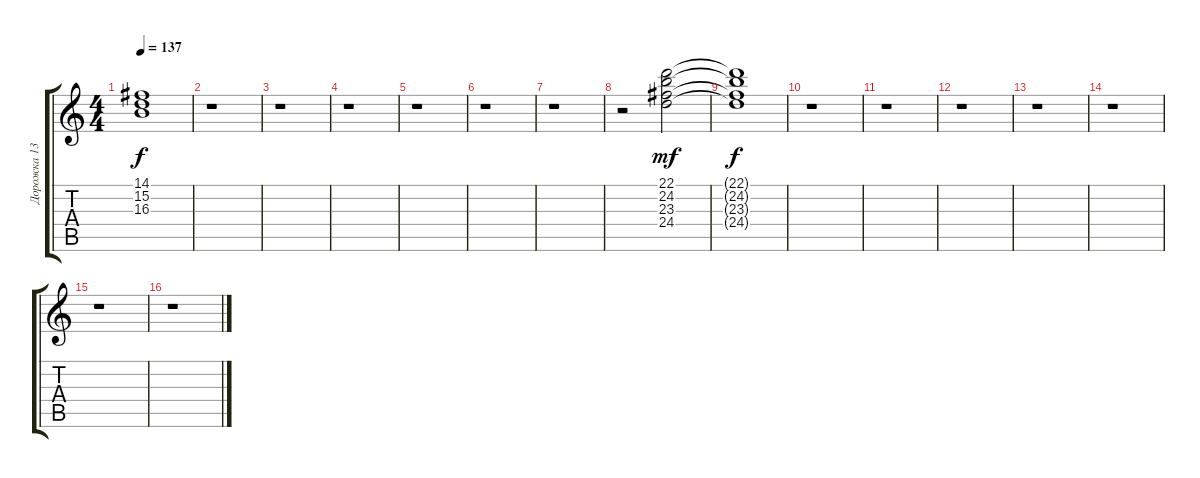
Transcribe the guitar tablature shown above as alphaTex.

\track ("Дорожка 13" "Дорожка 13") {instrument fx5brightness}
\staff {score tabs}
\tuning (E4 B3 G3 D3 A2 E2) {hide}
\ts (4 4)
\tempo 137
\clef g2
\ks c
(14.1{t} 15.2{t} 16.3{t}).1{dy f} |
r.1 |
r.1 |
r.1 |
r.1 |
r.1 |
r.1 |
r.2 (22.1 24.2 23.3 24.4).2{dy mf} |
(22.1{t} 24.2{t} 23.3{t} 24.4{t}).1{dy f} |
r.1 |
r.1 |
r.1 |
r.1 |
r.1 |
r.1 |
r.1
